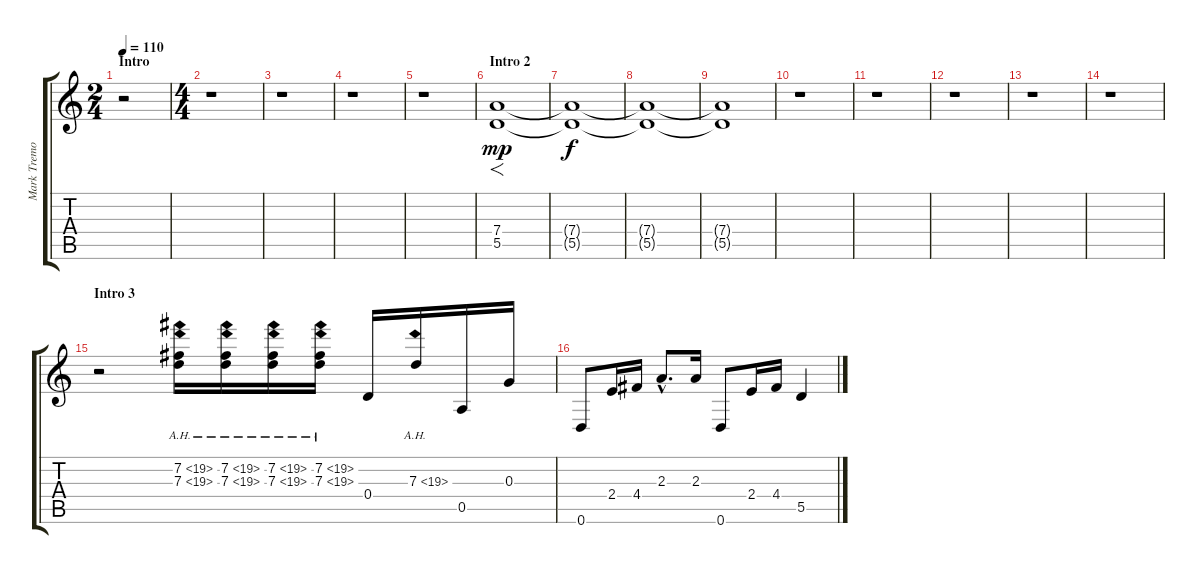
\track ("Mark Tremonti (dist.)" "Mark Tremo") {instrument distortionguitar}
\staff {score tabs}
\tuning (E4 B3 G3 D3 A2 D2) {hide}
\ts (2 4)
\section ("" "Intro")
\tempo 110
\clef g2
\ks c
r.2{dy mp instrument distortionguitar} |
\ts (4 4)
r.1 |
r.1 |
r.1 |
r.1 |
\section ("" "Intro 2")
(7.4 5.5).1{f} |
(7.4{t} 5.5{t}).1{dy f} |
(7.4{t} 5.5{t}).1 |
(7.4{t} 5.5{t}).1 |
r.1 |
r.1 |
r.1 |
r.1 |
r.1 |
\section ("" "Intro 3")
r.2 (7.2{ah 12} 7.3{ah 12}).16 (7.2{ah 12} 7.3{ah 12}).16 (7.2{ah 12} 7.3{ah 12}).16 (7.2{ah 12} 7.3{ah 12}).16 0.4.16 7.3{ah 12}.16 0.5.16 0.3.16 |
0.6.8 2.4.16 4.4.16 2.3{hac}.8{d} 2.3.16 0.6.8 2.4.16 4.4.16 5.5.4
